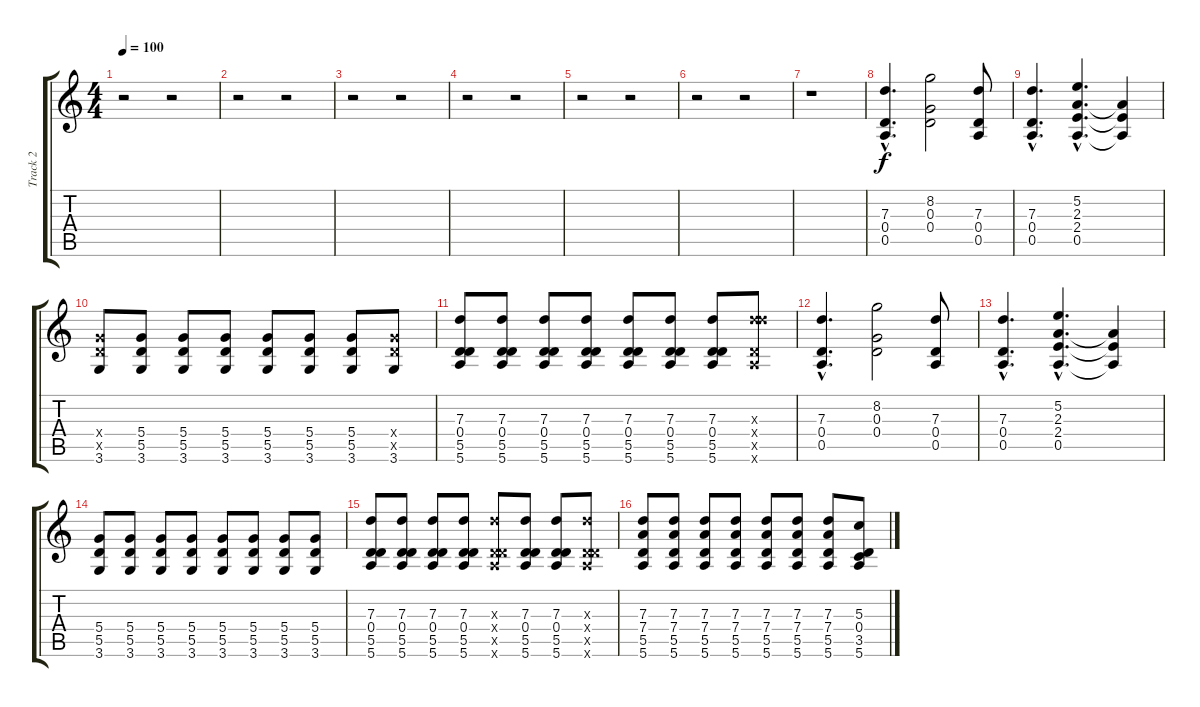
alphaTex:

\track ("Track 2" "Track 2") {instrument overdrivenguitar}
\staff {score tabs}
\tuning (E4 B3 G3 D3 A2 E2) {hide}
\ts (4 4)
\tempo 100
\clef g2
\ks c
r.2{dy p} r.2 |
r.2 r.2 |
r.2 r.2 |
r.2 r.2 |
r.2 r.2 |
r.2 r.2{instrument overdrivenguitar} |
r.1 |
(7.3{hac} 0.4{hac} 0.5{hac}).4{d dy f} (8.2 0.3 0.4).2 (7.3 0.4 0.5).8 |
(7.3{hac} 0.4{hac} 0.5{hac}).4{d} (5.2{hac} 2.3{hac} 2.4{hac} 0.5{hac}).4{d} (2.3{t} 2.4{t} 0.5{t}).4 |
(5.4{x} 5.5{x} 3.6).8 (5.4 5.5 3.6).8 (5.4 5.5 3.6).8 (5.4 5.5 3.6).8 (5.4 5.5 3.6).8 (5.4 5.5 3.6).8 (5.4 5.5 3.6).8 (5.4{x} 5.5{x} 3.6).8 |
(7.3 0.4 5.5 5.6).8 (7.3 0.4 5.5 5.6).8 (7.3 0.4 5.5 5.6).8 (7.3 0.4 5.5 5.6).8 (7.3 0.4 5.5 5.6).8 (7.3 0.4 5.5 5.6).8 (7.3 0.4 5.5 5.6).8 (7.3{x} 12.4{x} 5.5{x} 5.6{x}).8 |
(7.3{hac} 0.4{hac} 0.5{hac}).4{d} (8.2 0.3 0.4).2 (7.3 0.4 0.5).8 |
(7.3{hac} 0.4{hac} 0.5{hac}).4{d} (5.2{hac} 2.3{hac} 2.4{hac} 0.5{hac}).4{d} (2.3{t} 2.4{t} 0.5{t}).4 |
(5.4 5.5 3.6).8 (5.4 5.5 3.6).8 (5.4 5.5 3.6).8 (5.4 5.5 3.6).8 (5.4 5.5 3.6).8 (5.4 5.5 3.6).8 (5.4 5.5 3.6).8 (5.4 5.5 3.6).8 |
(7.3 0.4 5.5 5.6).8 (7.3 0.4 5.5 5.6).8 (7.3 0.4 5.5 5.6).8 (7.3 0.4 5.5 5.6).8 (7.3{x} 0.4{x} 5.5{x} 5.6{x}).8 (7.3 0.4 5.5 5.6).8 (7.3 0.4 5.5 5.6).8 (7.3{x} 0.4{x} 5.5{x} 5.6{x}).8 |
(7.3 7.4 5.5 5.6).8 (7.3 7.4 5.5 5.6).8 (7.3 7.4 5.5 5.6).8 (7.3 7.4 5.5 5.6).8 (7.3 7.4 5.5 5.6).8 (7.3 7.4 5.5 5.6).8 (7.3 7.4 5.5 5.6).8 (5.3 0.4 3.5 5.6).8
